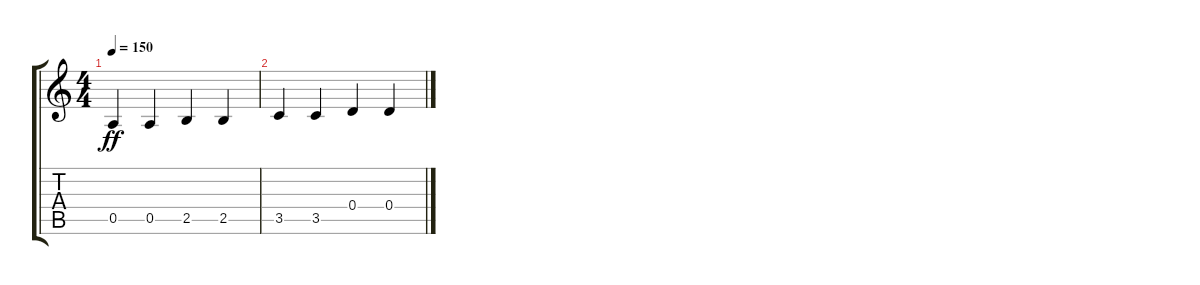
\track "" {instrument distortionguitar}
\staff {score tabs}
\tuning (E4 B3 G3 D3 A2 E2) {hide}
\ts (4 4)
\tempo 150
\clef g2
\ks c
0.5.4{dy ff} 0.5.4 2.5.4 2.5.4 |
3.5.4 3.5.4 0.4.4 0.4.4
